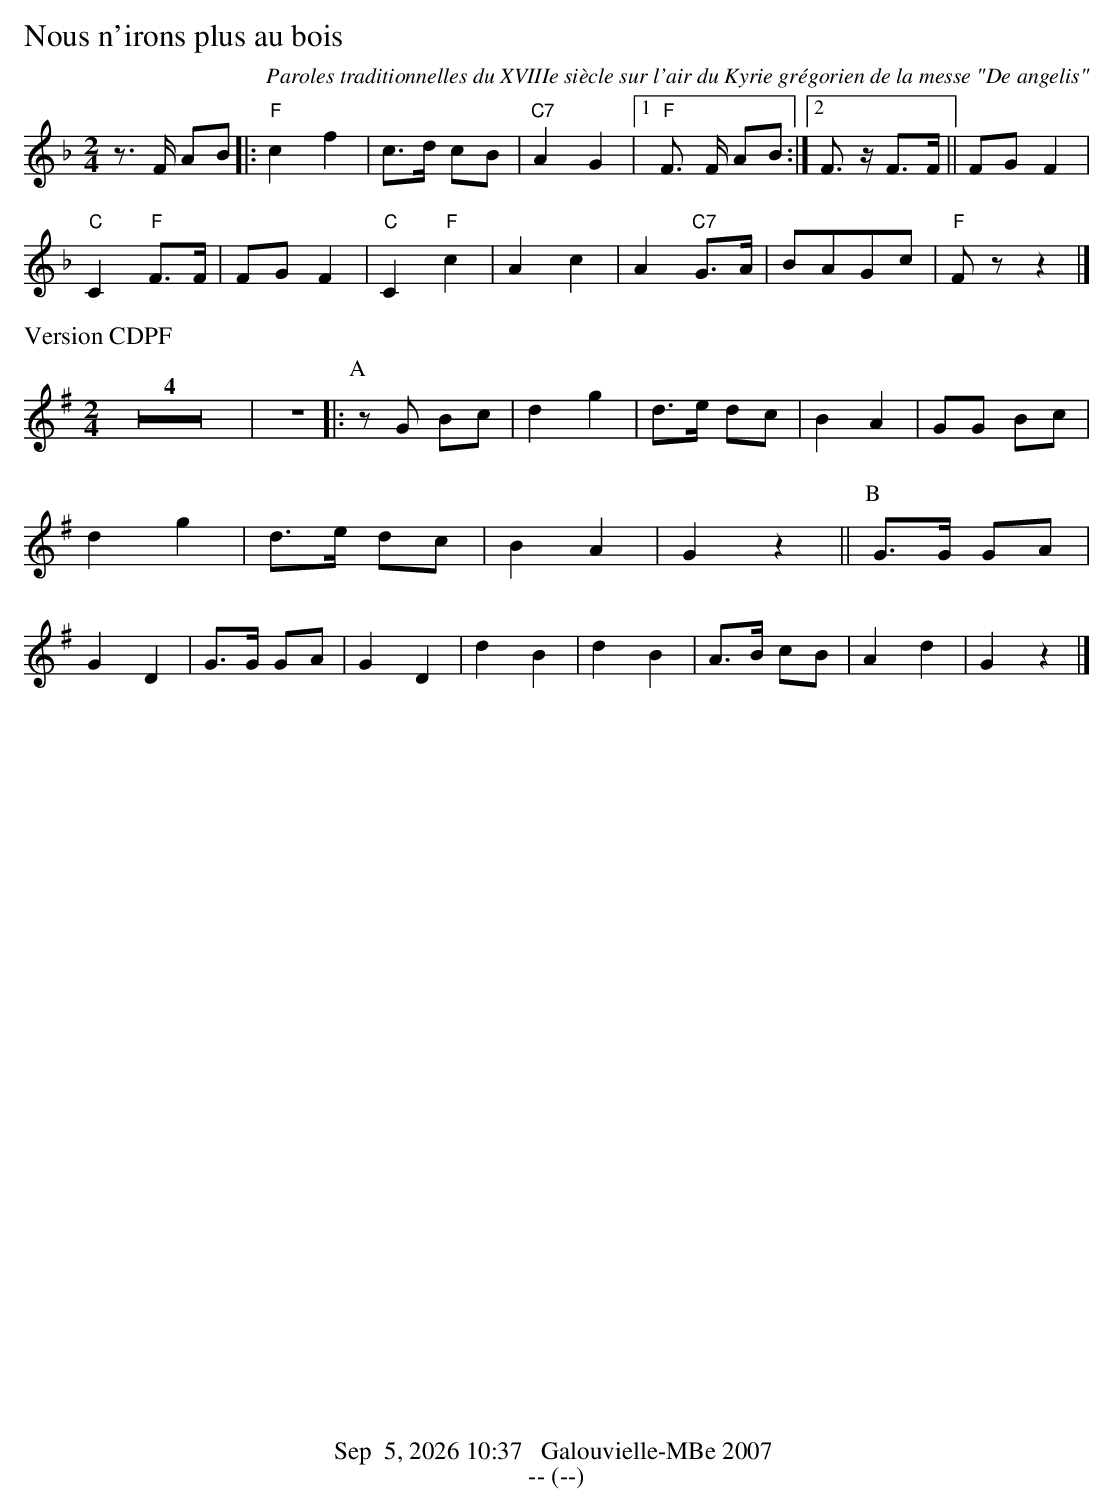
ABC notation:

X:1
T:Nous n'irons plus au bois
C:Paroles traditionnelles du XVIIIe siècle sur l'air du Kyrie grégorien de la messe "De angelis"
M:2/4
L:1/8
K:F
V:1
z>F AB |: "F"c2f2 | c>d cB | "C7"A2G2 |1 "F"F> F AB :|2 F>z F>F || FG F2 |
"C"C2 "F"F>F | FGF2 | "C"C2 "F"c2 | A2c2 | A2 "C7"G>A | BAGc | "F"Fz z2 |]
T:Version CDPF
K:Gmaj
Z4 | z4 |: [P:A]zG Bc | d2g2 |
d>e dc | B2A2 | GG Bc | d2g2 |
d>e dc | B2A2 | G2z2 || [P:B] G>G GA |
G2D2 | G>G GA | G2D2 | d2B2 |
d2B2 | A>B cB | A2d2 | G2z2 |]
